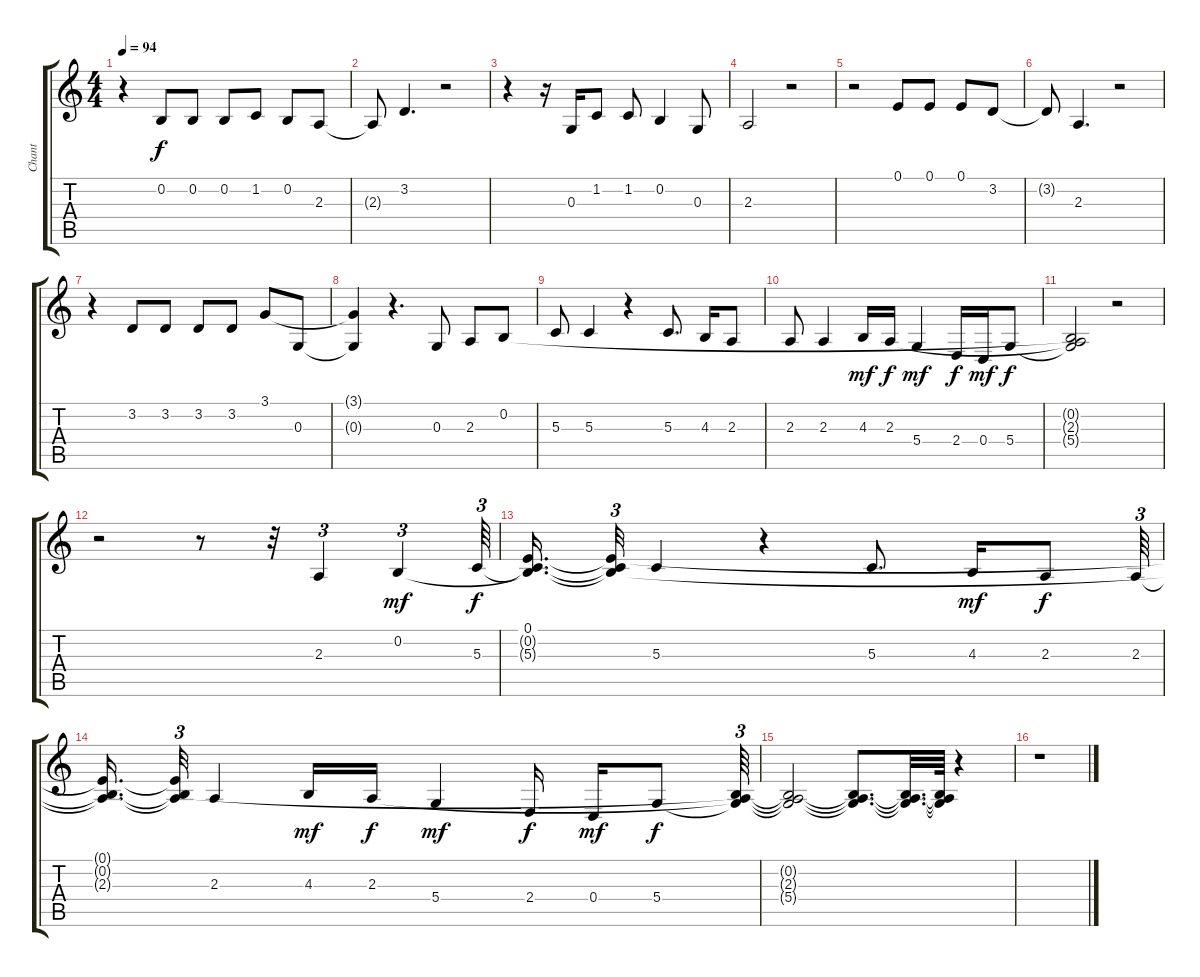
\track ("Chant" "Chant") {instrument lead6voice}
\staff {score tabs}
\tuning (E4 B3 G3 D3 A2 E2) {hide}
\ts (4 4)
\tempo 94
\clef g2
\ks c
r.4{dy f} 0.2.8 0.2.8 0.2.8 1.2.8 0.2.8 2.3.8 |
2.3{t}.8 3.2.4{d} r.2 |
r.4 r.16 0.3.16 1.2.8 1.2.8 0.2.4 0.3.8 |
2.3.2 r.2 |
r.2 0.1.8 0.1.8 0.1.8 3.2.8 |
3.2{t}.8 2.3.4{d} r.2 |
r.4 3.2.8 3.2.8 3.2.8 3.2.8 3.1.8 0.3.8 |
(3.1{t} 0.3{t}).4 r.4{d} 0.3.8 2.3.8 0.2.8 |
5.3.8 5.3.4 r.4 5.3.8{d} 4.3.16 2.3.8 |
2.3.8 2.3.4 4.3.16{dy mf} 2.3.16{dy f} 5.4.4{dy mf} 2.4.16{dy f} 0.4.16{dy mf} 5.4.8{dy f} |
(0.2{t} 2.3{t} 5.4{t}).2 r.2 |
r.2 r.8 r.32 2.3.4{tu (3 2)} 0.2.4{tu (3 2) dy mf} 5.3.64{tu (3 2) dy f} |
(0.1 0.2{t} 5.3{t}).16{d} (0.1{t} 0.2{t} 5.3{t}).32{tu (3 2)} 5.3.4 r.4 5.3.8{d} 4.3.16{dy mf} 2.3.8{dy f} 2.3.64{tu (3 2)} |
(0.1{t} 0.2{t} 2.3{t}).16{d} (0.1{t} 0.2{t} 2.3{t}).32{tu (3 2)} 2.3.4 4.3.16{dy mf} 2.3.16{dy f} 5.4.4{dy mf} 2.4.16{dy f} 0.4.16{dy mf} 5.4.8{dy f} (0.2{t} 2.3{t} 5.4{t}).64{tu (3 2)} |
(0.2{t} 2.3{t} 5.4{t}).2 (0.2{t} 2.3{t} 5.4{t}).8{d} (0.2{t} 2.3{t} 5.4{t}).32{d} (0.2{t} 2.3{t} 5.4{t}).64 r.4 |
r.1
